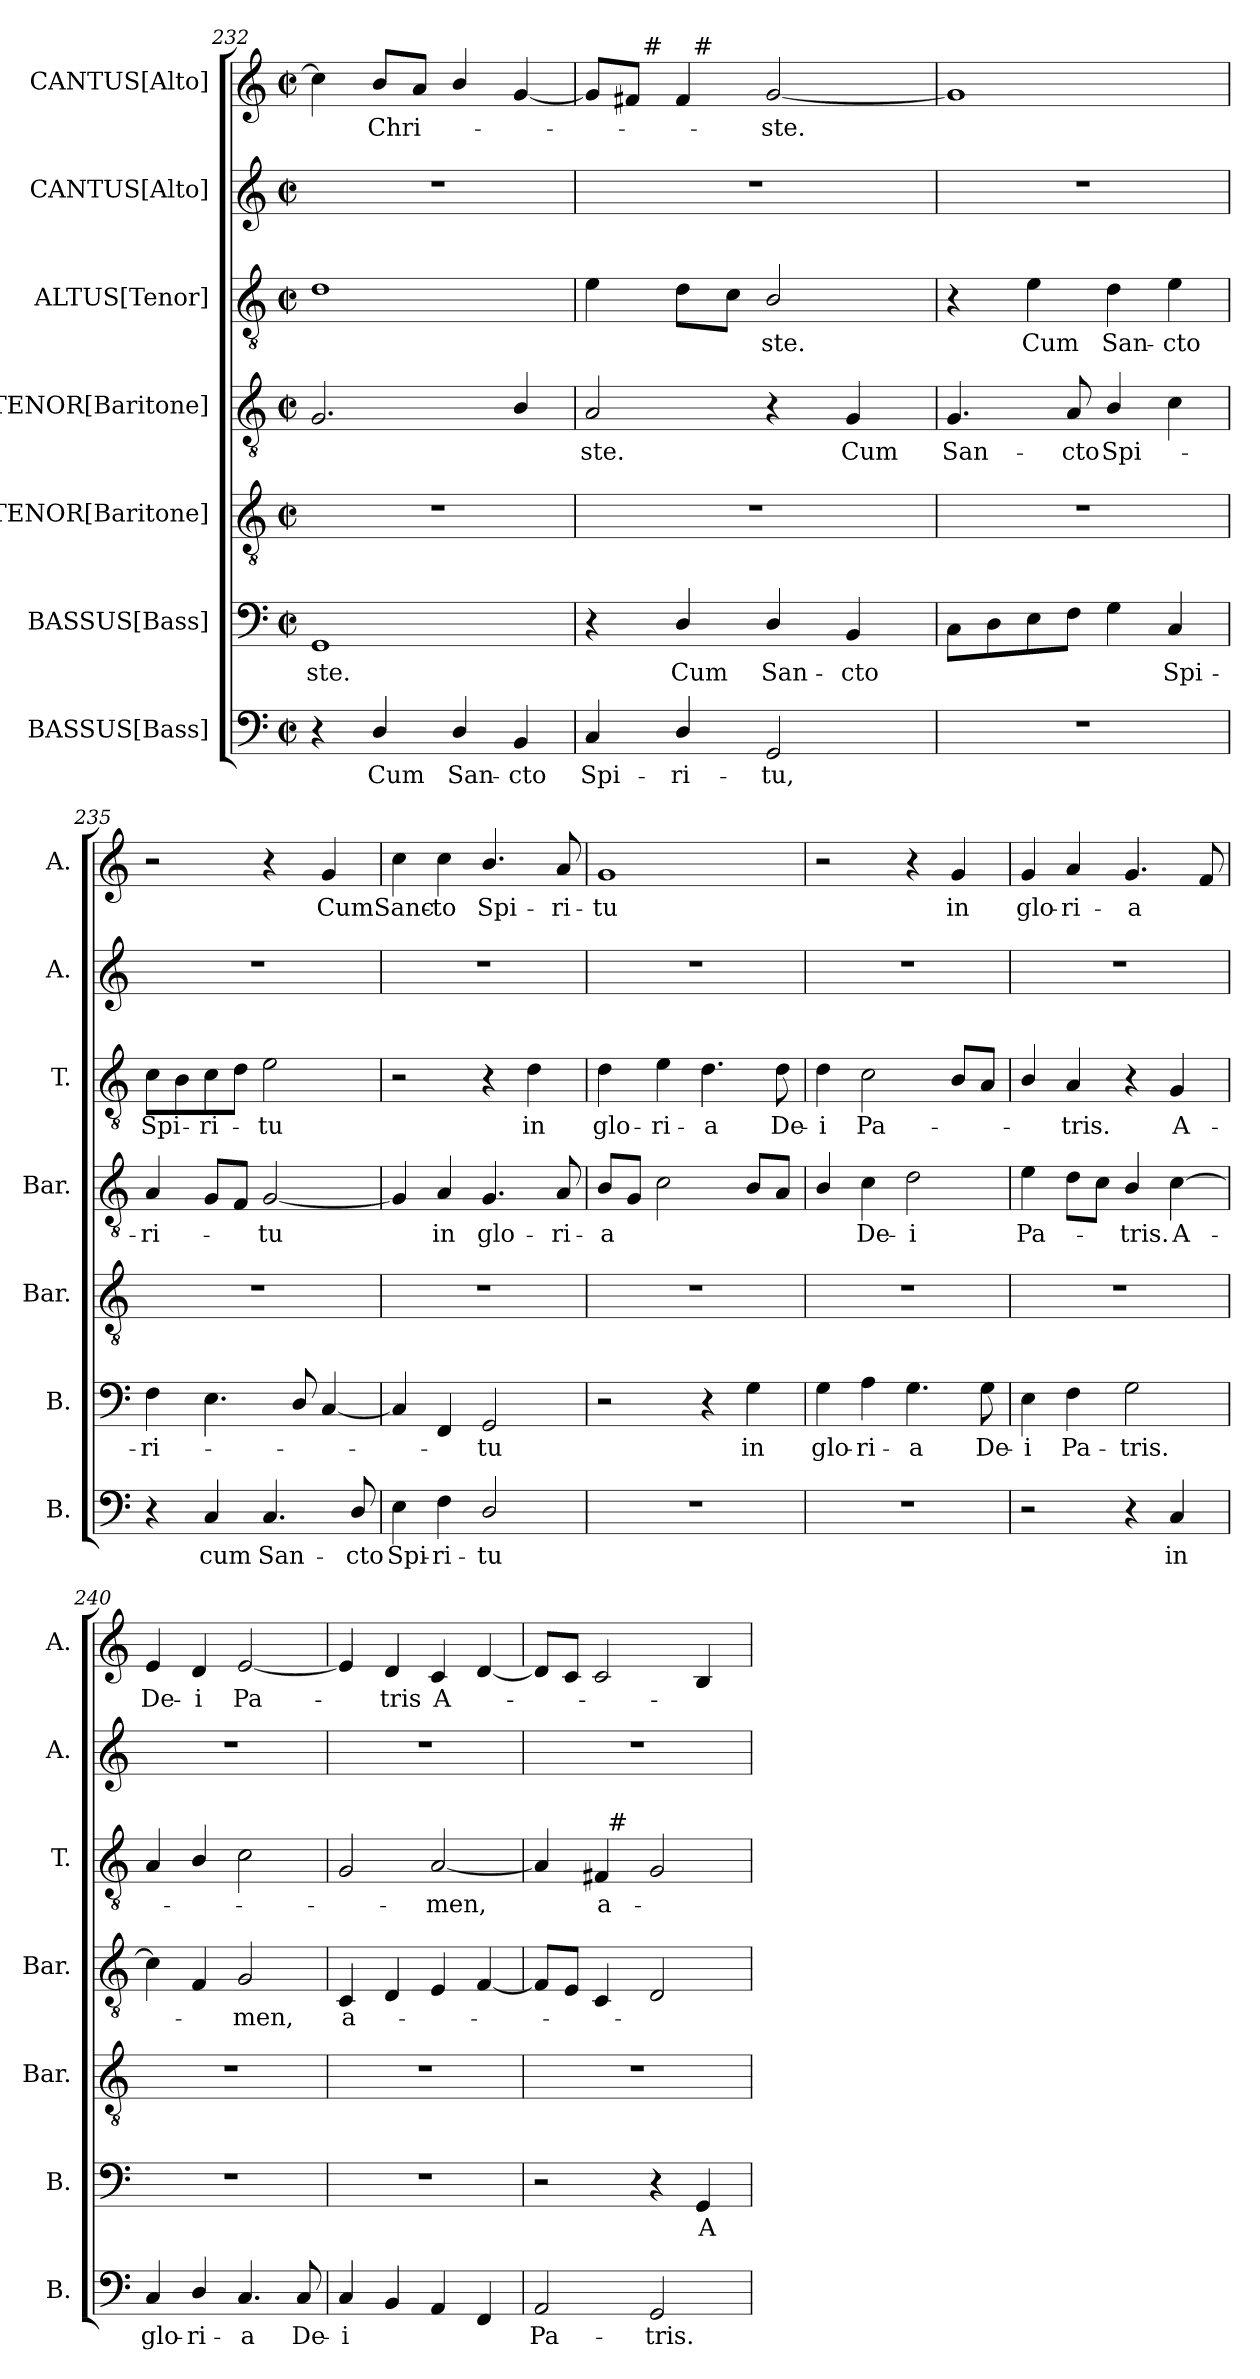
**kern	**text	**kern	**text	**kern	**kern	**text	**kern	**text	**kern	**kern	**text
*part7	*part7	*part6	*part6	*part5	*part4	*part4	*part3	*part3	*part2	*part1	*part1
*staff7	*staff7	*staff6	*staff6	*staff5	*staff4	*staff4	*staff3	*staff3	*staff2	*staff1	*staff1
*I"BASSUS[Bass]	*	*I"BASSUS[Bass]	*	*I"TENOR[Baritone]	*I"TENOR[Baritone]	*	*I"ALTUS[Tenor]	*	*I"CANTUS[Alto]	*I"CANTUS[Alto]	*
*I'B.	*	*I'B.	*	*I'Bar.	*I'Bar.	*	*I'T.	*	*I'A.	*I'A.	*
*clefF4	*	*clefF4	*	*clefGv2	*clefGv2	*	*clefGv2	*	*clefG2	*clefG2	*
*	*	*	*	*ITrd7c12	*ITrd7c12	*	*ITrd7c12	*	*	*	*
*k[]	*	*k[]	*	*k[]	*k[]	*	*k[]	*	*k[]	*k[]	*
*C:	*	*C:	*	*C:	*C:	*	*C:	*	*C:	*C:	*
*M2/2	*	*M2/2	*	*M2/2	*M2/2	*	*M2/2	*	*M2/2	*M2/2	*
*met(c|)	*	*met(c|)	*	*met(c|)	*met(c|)	*	*met(c|)	*	*met(c|)	*met(c|)	*
=232	=232	=232	=232	=232	=232	=232	=232	=232	=232	=232	=232
!	!	!	!LO:LY:b	!	!	!	!	!	!	!	!
4r	.	1GG	-ste.	1r	2.GG/	.	1D	.	1r	4cc\]	.
!	!LO:LY:b	!	!	!	!	!	!	!	!	!	!LO:LY:b
4D/	Cum	.	.	.	.	.	.	.	.	8b/L	Chri-
.	.	.	.	.	.	.	.	.	.	8a/J	.
!	!LO:LY:b	!	!	!	!	!	!	!	!	!	!
4D/	San-	.	.	.	.	.	.	.	.	4b/	.
!	!LO:LY:b	!	!	!	!	!	!	!	!	!	!
4BB/	-cto	.	.	.	4BB/	.	.	.	.	[<4g/	.
=233	=233	=233	=233	=233	=233	=233	=233	=233	=233	=233	=233
!	!LO:LY:b	!	!	!	!	!LO:LY:b	!	!	!	!	!
*	*	*	*	*	*	*	*	*	*	*^	*
*	*	*	*	*	*	*	*	*	*	*	*^	*
4C/	Spi-	4r	.	1r	2AA/	-ste.	4E\	.	1r	8g/L]	8ryy	4ryy	.
.	.	.	.	.	.	.	.	.	.	8f#/J	32ryy	.	.
!	!	!	!	!	!	!	!	!	!	!	!LO:TX:a:t=#	!	!
.	.	.	.	.	.	.	.	.	.	.	2ryy	.	.
!	!LO:LY:b	!	!LO:LY:b	!	!	!	!	!	!	!	!	!	!
4D/	-ri-	4D/	Cum	.	.	.	8D\L	.	.	4f#/	.	32ryy	.
!	!	!	!	!	!	!	!	!	!	!	!	!LO:TX:a:t=#	!
.	.	.	.	.	.	.	.	.	.	.	.	2ryy	.
.	.	.	.	.	.	.	8C\J	.	.	.	.	.	.
!	!LO:LY:b	!	!LO:LY:b	!	!	!	!	!LO:LY:b	!	!	!	!	!LO:LY:b
2GG/	-tu,	4D/	San-	.	4r	.	2BB/	-ste.	.	[<2g/	.	.	-ste.
.	.	.	.	.	.	.	.	.	.	.	4ryy	.	.
!	!	!	!LO:LY:b	!	!	!LO:LY:b	!	!	!	!	!	!	!
.	.	4BB/	-cto	.	4GG/	Cum	.	.	.	.	.	.	.
.	.	.	.	.	.	.	.	.	.	.	.	8..ryy	.
.	.	.	.	.	.	.	.	.	.	.	16.ryy	.	.
=234	=234	=234	=234	=234	=234	=234	=234	=234	=234	=234	=234	=234	=234
!	!	!	!	!	!	!LO:LY:b	!	!	!	!	!	!	!
*	*	*	*	*	*	*	*	*	*	*v	*v	*v	*
1r	.	8C\L	.	1r	4.GG/	San-	4r	.	1r	1g]	.
.	.	8D\	.	.	.	.	.	.	.	.	.
!	!	!	!	!	!	!	!	!LO:LY:b	!	!	!
.	.	8E\	.	.	.	.	4E\	Cum	.	.	.
!	!	!	!	!	!	!LO:LY:b	!	!	!	!	!
.	.	8F\J	.	.	8AA/	-cto	.	.	.	.	.
!	!	!	!	!	!	!LO:LY:b	!	!LO:LY:b	!	!	!
.	.	4G\	.	.	4BB/	Spi-	4D\	San-	.	.	.
!	!	!	!LO:LY:b	!	!	!	!	!LO:LY:b	!	!	!
.	.	4C/	Spi-	.	4C\	.	4E\	-cto	.	.	.
=235	=235	=235	=235	=235	=235	=235	=235	=235	=235	=235	=235
!	!	!	!LO:LY:b	!	!	!LO:LY:b	!	!LO:LY:b	!	!	!
4r	.	4F\	-ri-	1r	4AA/	-ri-	8C\L	Spi-	1r	2r	.
.	.	.	.	.	.	.	8BB\	.	.	.	.
!	!LO:LY:b	!	!	!	!	!	!	!LO:LY:b	!	!	!
4C/	cum	4.E\	.	.	8GG/L	.	8C\	-ri-	.	.	.
.	.	.	.	.	8FF/J	.	8D\J	.	.	.	.
!	!LO:LY:b	!	!	!	!	!LO:LY:b	!	!LO:LY:b	!	!	!
4.C/	San-	.	.	.	[<2GG/	-tu	2E\	-tu	.	4r	.
.	.	8D/	.	.	.	.	.	.	.	.	.
!	!	!	!	!	!	!	!	!	!	!	!LO:LY:b
.	.	[<4C/	.	.	.	.	.	.	.	4g/	Cum
!	!LO:LY:b	!	!	!	!	!	!	!	!	!	!
8D/	-cto	.	.	.	.	.	.	.	.	.	.
!!LO:LB:g=z
=236	=236	=236	=236	=236	=236	=236	=236	=236	=236	=236	=236
!	!LO:LY:b	!	!	!	!	!	!	!	!	!	!LO:LY:b
4E\	Spi-	4C/]	.	1r	4GG/]	.	2r	.	1r	4cc\	Sanc-
!	!LO:LY:b	!	!	!	!	!LO:LY:b	!	!	!	!	!LO:LY:b
4F\	-ri-	4FF/	.	.	4AA/	in	.	.	.	4cc\	-to
!	!LO:LY:b	!	!LO:LY:b	!	!	!LO:LY:b	!	!	!	!	!LO:LY:b
2D/	-tu	2GG/	-tu	.	4.GG/	glo-	4r	.	.	4.b/	Spi-
!	!	!	!	!	!	!	!	!LO:LY:b	!	!	!
.	.	.	.	.	.	.	4D\	in	.	.	.
!	!	!	!	!	!	!LO:LY:b	!	!	!	!	!LO:LY:b
.	.	.	.	.	8AA/	-ri-	.	.	.	8a/	-ri-
=237	=237	=237	=237	=237	=237	=237	=237	=237	=237	=237	=237
!	!	!	!	!	!	!LO:LY:b	!	!LO:LY:b	!	!	!LO:LY:b
1r	.	2r	.	1r	8BB/L	-a	4D\	glo-	1r	1g	-tu
.	.	.	.	.	8GG/J	.	.	.	.	.	.
!	!	!	!	!	!	!	!	!LO:LY:b	!	!	!
.	.	.	.	.	2C\	.	4E\	-ri-	.	.	.
!	!	!	!	!	!	!	!	!LO:LY:b	!	!	!
.	.	4r	.	.	.	.	4.D\	-a	.	.	.
!	!	!	!LO:LY:b	!	!	!	!	!	!	!	!
.	.	4G\	in	.	8BB/L	.	.	.	.	.	.
!	!	!	!	!	!	!	!	!LO:LY:b	!	!	!
.	.	.	.	.	8AA/J	.	8D\	De-	.	.	.
=238	=238	=238	=238	=238	=238	=238	=238	=238	=238	=238	=238
!	!	!	!LO:LY:b	!	!	!	!	!LO:LY:b	!	!	!
1r	.	4G\	glo-	1r	4BB/	.	4D\	-i	1r	2r	.
!	!	!	!LO:LY:b	!	!	!LO:LY:b	!	!LO:LY:b	!	!	!
.	.	4A\	-ri-	.	4C\	De-	2C\	Pa-	.	.	.
!	!	!	!LO:LY:b	!	!	!LO:LY:b	!	!	!	!	!
.	.	4.G\	-a	.	2D\	-i	.	.	.	4r	.
!	!	!	!	!	!	!	!	!	!	!	!LO:LY:b
.	.	.	.	.	.	.	8BB/L	.	.	4g/	in
!	!	!	!LO:LY:b	!	!	!	!	!	!	!	!
.	.	8G\	De-	.	.	.	8AA/J	.	.	.	.
=239	=239	=239	=239	=239	=239	=239	=239	=239	=239	=239	=239
!	!	!	!LO:LY:b	!	!	!LO:LY:b	!	!	!	!	!LO:LY:b
2r	.	4E\	-i	1r	4E\	Pa-	4BB/	.	1r	4g/	glo-
!	!	!	!LO:LY:b	!	!	!	!	!LO:LY:b	!	!	!LO:LY:b
.	.	4F\	Pa-	.	8D\L	.	4AA/	-tris.	.	4a/	-ri-
.	.	.	.	.	8C\J	.	.	.	.	.	.
!	!	!	!LO:LY:b	!	!	!LO:LY:b	!	!	!	!	!LO:LY:b
4r	.	2G\	-tris.	.	4BB/	-tris.	4r	.	.	4.g/	-a
!	!LO:LY:b	!	!	!	!	!LO:LY:b	!	!LO:LY:b	!	!	!
4C/	in	.	.	.	[>4C\	A-	4GG/	A-	.	.	.
.	.	.	.	.	.	.	.	.	.	8f/	.
=240	=240	=240	=240	=240	=240	=240	=240	=240	=240	=240	=240
!	!LO:LY:b	!	!	!	!	!	!	!	!	!	!LO:LY:b
4C/	glo-	1r	.	1r	4C\]	.	4AA/	.	1r	4e/	De-
!	!LO:LY:b	!	!	!	!	!	!	!	!	!	!LO:LY:b
4D/	-ri-	.	.	.	4FF/	.	4BB/	.	.	4d/	-i
!	!LO:LY:b	!	!	!	!	!LO:LY:b	!	!	!	!	!LO:LY:b
4.C/	-a	.	.	.	2GG/	-men,	2C\	.	.	[<2e/	Pa-
!	!LO:LY:b	!	!	!	!	!	!	!	!	!	!
8C/	De-	.	.	.	.	.	.	.	.	.	.
!!LO:LB:g=z
=241	=241	=241	=241	=241	=241	=241	=241	=241	=241	=241	=241
!	!LO:LY:b	!	!	!	!	!LO:LY:b	!	!	!	!	!
4C/	-i	1r	.	1r	4CC/	a-	2GG/	.	1r	4e/]	.
!	!	!	!	!	!	!	!	!	!	!	!LO:LY:b
4BB/	.	.	.	.	4DD/	.	.	.	.	4d/	-tris
!	!	!	!	!	!	!	!	!LO:LY:b	!	!	!LO:LY:b
4AA/	.	.	.	.	4EE/	.	[<2AA/	-men,	.	4c/	A-
4FF/	.	.	.	.	[<4FF/	.	.	.	.	[<4d/	.
=242	=242	=242	=242	=242	=242	=242	=242	=242	=242	=242	=242
!	!LO:LY:b	!	!	!	!	!	!	!	!	!	!
*	*	*	*	*	*	*	*^	*	*	*	*
2AA/	Pa-	2r	.	1r	8FF/L]	.	4AA/]	4ryy	.	1r	8d/L]	.
.	.	.	.	.	8EE/J	.	.	.	.	.	8c/J	.
!	!	!	!	!	!	!	!	!	!LO:LY:b	!	!	!
.	.	.	.	.	4CC/	.	4FF#/	32ryy	a-	.	2c/	.
!	!	!	!	!	!	!	!	!LO:TX:a:t=#	!	!	!	!
.	.	.	.	.	.	.	.	2ryy	.	.	.	.
!	!LO:LY:b	!	!	!	!	!	!	!	!	!	!	!
2GG/	-tris.	4r	.	.	2DD/	.	2GG/	.	.	.	.	.
!	!	!	!LO:LY:b	!	!	!	!	!	!	!	!	!
.	.	4GG/	A-	.	.	.	.	.	.	.	4B/	.
.	.	.	.	.	.	.	.	8..ryy	.	.	.	.
*	*	*	*	*	*	*	*v	*v	*	*	*	*
=	=	=	=	=	=	=	=	=	=	=	=
*-	*-	*-	*-	*-	*-	*-	*-	*-	*-	*-	*-
